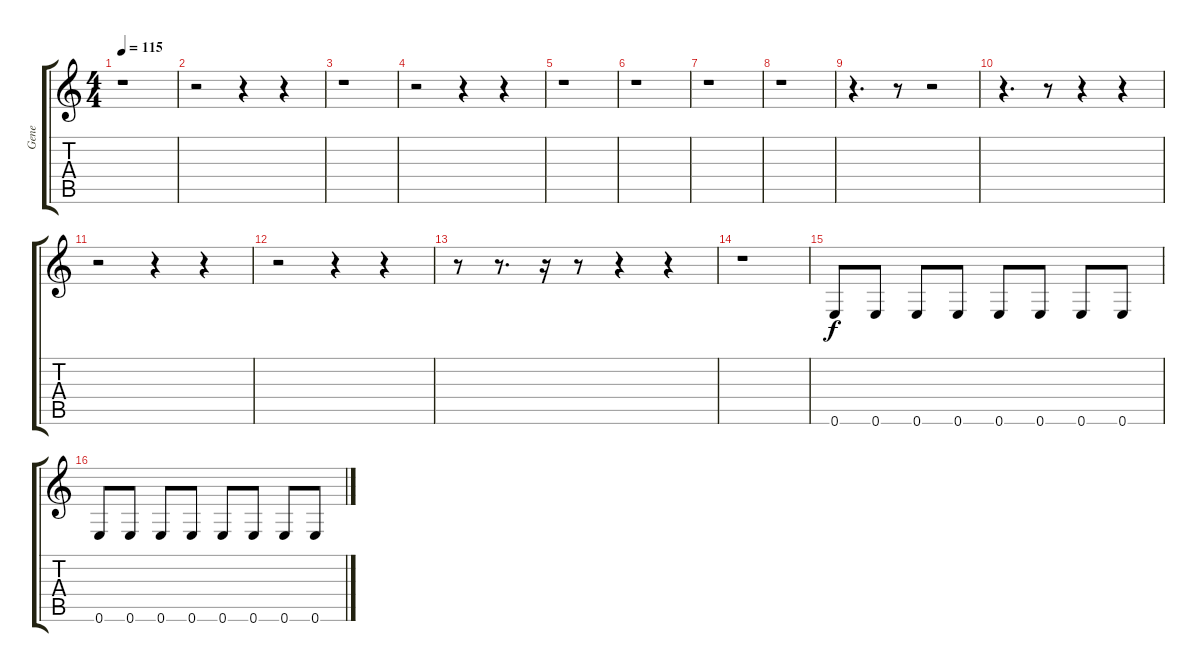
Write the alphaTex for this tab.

\track ("Gene" "Gene") {instrument electricbasspick}
\staff {score tabs}
\tuning (E4 B3 G3 D3 A2 E2) {hide}
\ts (4 4)
\tempo 115
\clef g2
\ks c
r.1{dy f} |
r.2 r.4 r.4 |
r.1 |
r.2 r.4 r.4 |
r.1 |
r.1 |
r.1 |
r.1 |
r.4{d} r.8 r.2 |
r.4{d} r.8 r.4 r.4 |
r.2 r.4 r.4 |
r.2 r.4 r.4 |
r.8 r.8{d} r.16 r.8 r.4 r.4 |
r.1 |
0.6.8 0.6.8 0.6.8 0.6.8 0.6.8 0.6.8 0.6.8 0.6.8 |
0.6.8 0.6.8 0.6.8 0.6.8 0.6.8 0.6.8 0.6.8 0.6.8
